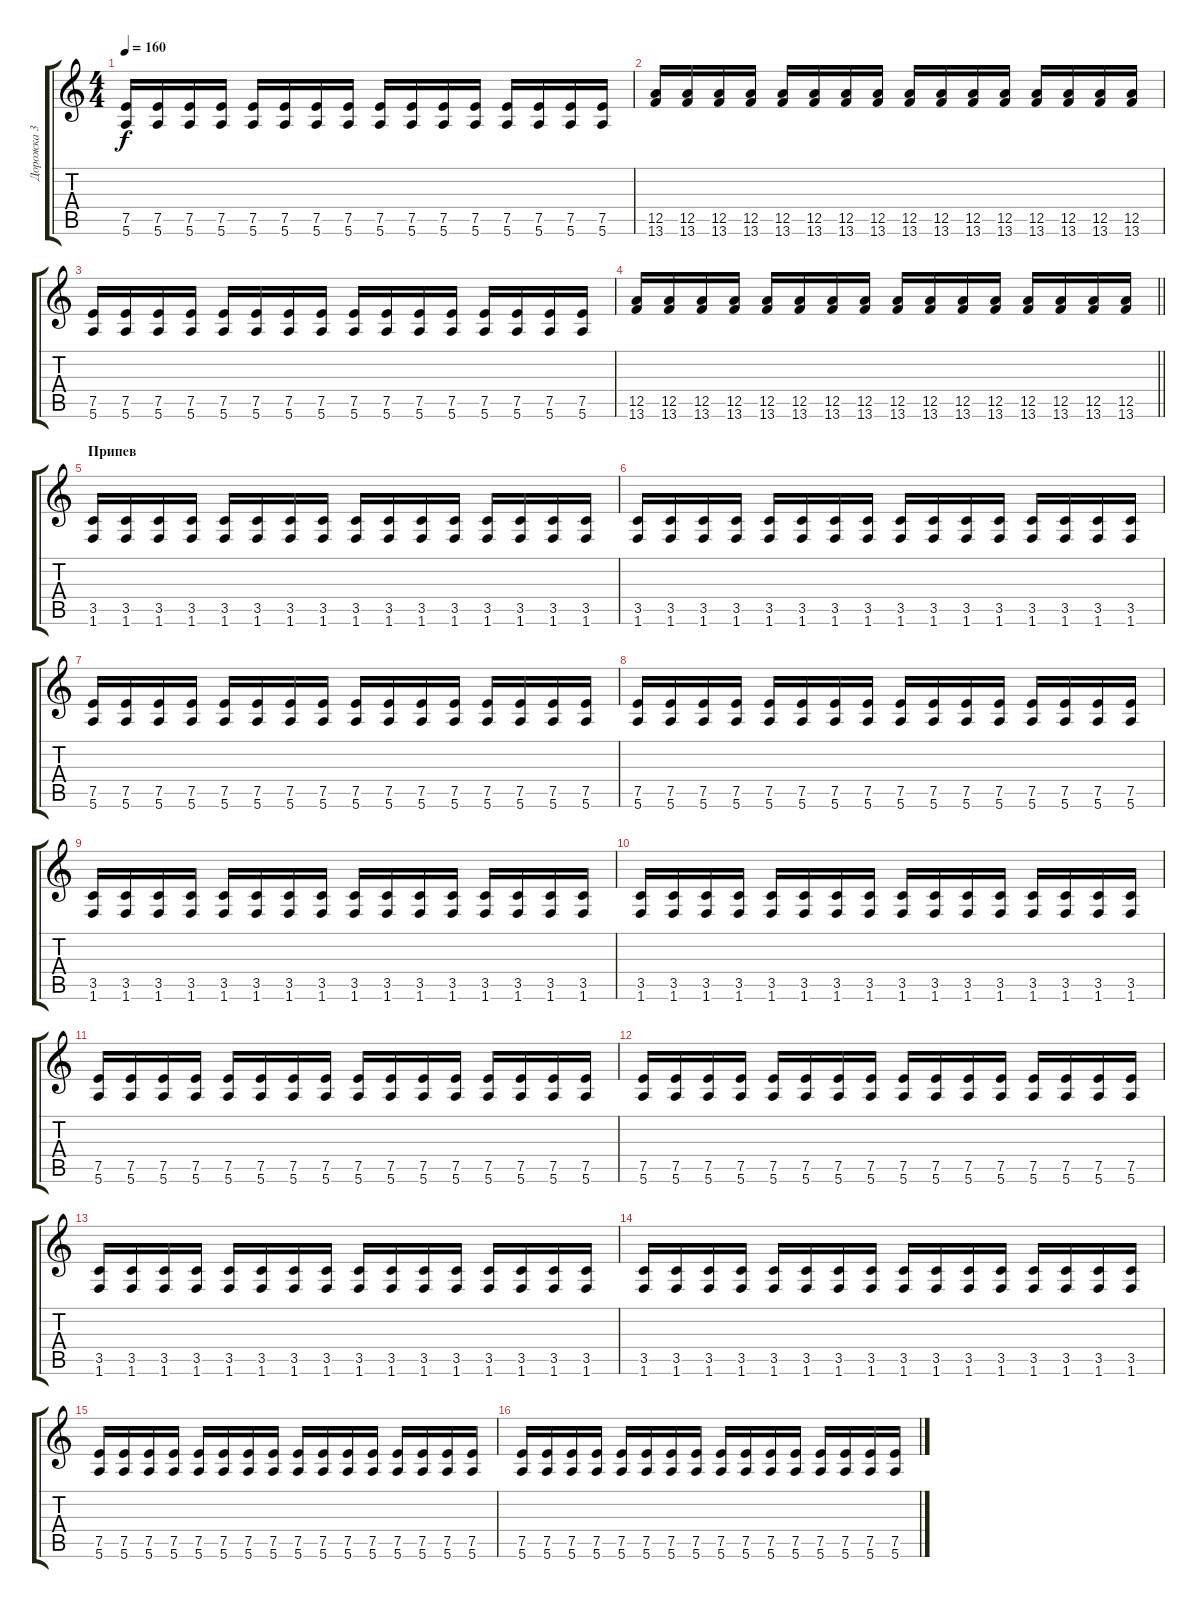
\track ("Дорожка 3" "Дорожка 3") {instrument overdrivenguitar}
\staff {score tabs}
\tuning (E4 B3 G3 D3 A2 E2) {hide}
\ts (4 4)
\tempo 160
\clef g2
\ks c
(7.5 5.6).16{dy f} (7.5 5.6).16 (7.5 5.6).16 (7.5 5.6).16 (7.5 5.6).16 (7.5 5.6).16 (7.5 5.6).16 (7.5 5.6).16 (7.5 5.6).16 (7.5 5.6).16 (7.5 5.6).16 (7.5 5.6).16 (7.5 5.6).16 (7.5 5.6).16 (7.5 5.6).16 (7.5 5.6).16 |
(12.5 13.6).16 (12.5 13.6).16 (12.5 13.6).16 (12.5 13.6).16 (12.5 13.6).16 (12.5 13.6).16 (12.5 13.6).16 (12.5 13.6).16 (12.5 13.6).16 (12.5 13.6).16 (12.5 13.6).16 (12.5 13.6).16 (12.5 13.6).16 (12.5 13.6).16 (12.5 13.6).16 (12.5 13.6).16 |
(7.5 5.6).16 (7.5 5.6).16 (7.5 5.6).16 (7.5 5.6).16 (7.5 5.6).16 (7.5 5.6).16 (7.5 5.6).16 (7.5 5.6).16 (7.5 5.6).16 (7.5 5.6).16 (7.5 5.6).16 (7.5 5.6).16 (7.5 5.6).16 (7.5 5.6).16 (7.5 5.6).16 (7.5 5.6).16 |
\barLineRight lightlight
(12.5 13.6).16 (12.5 13.6).16 (12.5 13.6).16 (12.5 13.6).16 (12.5 13.6).16 (12.5 13.6).16 (12.5 13.6).16 (12.5 13.6).16 (12.5 13.6).16 (12.5 13.6).16 (12.5 13.6).16 (12.5 13.6).16 (12.5 13.6).16 (12.5 13.6).16 (12.5 13.6).16 (12.5 13.6).16 |
\section ("" "Припев")
(3.5 1.6).16 (3.5 1.6).16 (3.5 1.6).16 (3.5 1.6).16 (3.5 1.6).16 (3.5 1.6).16 (3.5 1.6).16 (3.5 1.6).16 (3.5 1.6).16 (3.5 1.6).16 (3.5 1.6).16 (3.5 1.6).16 (3.5 1.6).16 (3.5 1.6).16 (3.5 1.6).16 (3.5 1.6).16 |
(3.5 1.6).16 (3.5 1.6).16 (3.5 1.6).16 (3.5 1.6).16 (3.5 1.6).16 (3.5 1.6).16 (3.5 1.6).16 (3.5 1.6).16 (3.5 1.6).16 (3.5 1.6).16 (3.5 1.6).16 (3.5 1.6).16 (3.5 1.6).16 (3.5 1.6).16 (3.5 1.6).16 (3.5 1.6).16 |
(7.5 5.6).16 (7.5 5.6).16 (7.5 5.6).16 (7.5 5.6).16 (7.5 5.6).16 (7.5 5.6).16 (7.5 5.6).16 (7.5 5.6).16 (7.5 5.6).16 (7.5 5.6).16 (7.5 5.6).16 (7.5 5.6).16 (7.5 5.6).16 (7.5 5.6).16 (7.5 5.6).16 (7.5 5.6).16 |
(7.5 5.6).16 (7.5 5.6).16 (7.5 5.6).16 (7.5 5.6).16 (7.5 5.6).16 (7.5 5.6).16 (7.5 5.6).16 (7.5 5.6).16 (7.5 5.6).16 (7.5 5.6).16 (7.5 5.6).16 (7.5 5.6).16 (7.5 5.6).16 (7.5 5.6).16 (7.5 5.6).16 (7.5 5.6).16 |
(3.5 1.6).16 (3.5 1.6).16 (3.5 1.6).16 (3.5 1.6).16 (3.5 1.6).16 (3.5 1.6).16 (3.5 1.6).16 (3.5 1.6).16 (3.5 1.6).16 (3.5 1.6).16 (3.5 1.6).16 (3.5 1.6).16 (3.5 1.6).16 (3.5 1.6).16 (3.5 1.6).16 (3.5 1.6).16 |
(3.5 1.6).16 (3.5 1.6).16 (3.5 1.6).16 (3.5 1.6).16 (3.5 1.6).16 (3.5 1.6).16 (3.5 1.6).16 (3.5 1.6).16 (3.5 1.6).16 (3.5 1.6).16 (3.5 1.6).16 (3.5 1.6).16 (3.5 1.6).16 (3.5 1.6).16 (3.5 1.6).16 (3.5 1.6).16 |
(7.5 5.6).16 (7.5 5.6).16 (7.5 5.6).16 (7.5 5.6).16 (7.5 5.6).16 (7.5 5.6).16 (7.5 5.6).16 (7.5 5.6).16 (7.5 5.6).16 (7.5 5.6).16 (7.5 5.6).16 (7.5 5.6).16 (7.5 5.6).16 (7.5 5.6).16 (7.5 5.6).16 (7.5 5.6).16 |
(7.5 5.6).16 (7.5 5.6).16 (7.5 5.6).16 (7.5 5.6).16 (7.5 5.6).16 (7.5 5.6).16 (7.5 5.6).16 (7.5 5.6).16 (7.5 5.6).16 (7.5 5.6).16 (7.5 5.6).16 (7.5 5.6).16 (7.5 5.6).16 (7.5 5.6).16 (7.5 5.6).16 (7.5 5.6).16 |
(3.5 1.6).16 (3.5 1.6).16 (3.5 1.6).16 (3.5 1.6).16 (3.5 1.6).16 (3.5 1.6).16 (3.5 1.6).16 (3.5 1.6).16 (3.5 1.6).16 (3.5 1.6).16 (3.5 1.6).16 (3.5 1.6).16 (3.5 1.6).16 (3.5 1.6).16 (3.5 1.6).16 (3.5 1.6).16 |
(3.5 1.6).16 (3.5 1.6).16 (3.5 1.6).16 (3.5 1.6).16 (3.5 1.6).16 (3.5 1.6).16 (3.5 1.6).16 (3.5 1.6).16 (3.5 1.6).16 (3.5 1.6).16 (3.5 1.6).16 (3.5 1.6).16 (3.5 1.6).16 (3.5 1.6).16 (3.5 1.6).16 (3.5 1.6).16 |
(7.5 5.6).16 (7.5 5.6).16 (7.5 5.6).16 (7.5 5.6).16 (7.5 5.6).16 (7.5 5.6).16 (7.5 5.6).16 (7.5 5.6).16 (7.5 5.6).16 (7.5 5.6).16 (7.5 5.6).16 (7.5 5.6).16 (7.5 5.6).16 (7.5 5.6).16 (7.5 5.6).16 (7.5 5.6).16 |
(7.5 5.6).16 (7.5 5.6).16 (7.5 5.6).16 (7.5 5.6).16 (7.5 5.6).16 (7.5 5.6).16 (7.5 5.6).16 (7.5 5.6).16 (7.5 5.6).16 (7.5 5.6).16 (7.5 5.6).16 (7.5 5.6).16 (7.5 5.6).16 (7.5 5.6).16 (7.5 5.6).16 (7.5 5.6).16
